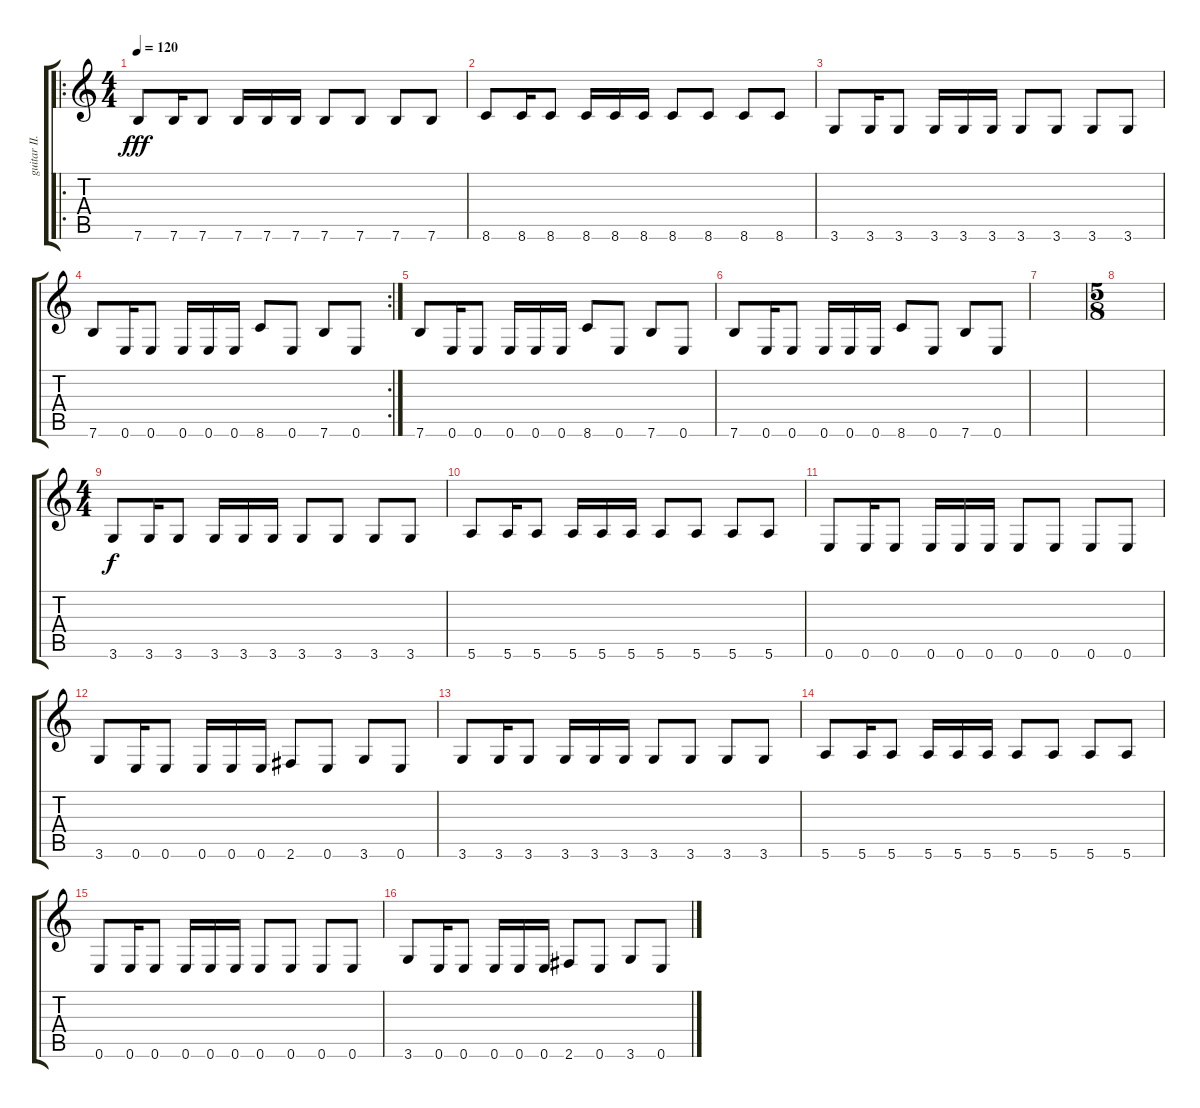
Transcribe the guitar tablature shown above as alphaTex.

\track ("guitar II." "guitar II.") {instrument distortionguitar}
\staff {score tabs}
\tuning (E4 B3 G3 D3 A2 E2) {hide}
\ro
\ts (4 4)
\tempo 120
\clef g2
\ks c
7.6.8{dy fff volume 16 balance 8 instrument distortionguitar} 7.6.16 7.6.8 7.6.16 7.6.16 7.6.16 7.6.8 7.6.8 7.6.8 7.6.8 |
8.6.8 8.6.16 8.6.8 8.6.16 8.6.16 8.6.16 8.6.8 8.6.8 8.6.8 8.6.8 |
3.6.8 3.6.16 3.6.8 3.6.16 3.6.16 3.6.16 3.6.8 3.6.8 3.6.8 3.6.8 |
\rc 2
7.6.8 0.6.16 0.6.8 0.6.16 0.6.16 0.6.16 8.6.8 0.6.8 7.6.8 0.6.8 |
7.6.8 0.6.16 0.6.8 0.6.16 0.6.16 0.6.16 8.6.8 0.6.8 7.6.8 0.6.8 |
7.6.8 0.6.16 0.6.8 0.6.16 0.6.16 0.6.16 8.6.8 0.6.8 7.6.8 0.6.8 |
|
\ts (5 8)
|
\ts (4 4)
3.6.8{dy f volume 16 balance 8 instrument distortionguitar} 3.6.16 3.6.8 3.6.16 3.6.16 3.6.16 3.6.8 3.6.8 3.6.8 3.6.8 |
5.6.8 5.6.16 5.6.8 5.6.16 5.6.16 5.6.16 5.6.8 5.6.8 5.6.8 5.6.8 |
0.6.8 0.6.16 0.6.8 0.6.16 0.6.16 0.6.16 0.6.8 0.6.8 0.6.8 0.6.8 |
3.6.8 0.6.16 0.6.8 0.6.16 0.6.16 0.6.16 2.6.8 0.6.8 3.6.8 0.6.8 |
3.6.8{volume 16 balance 8 instrument distortionguitar} 3.6.16 3.6.8 3.6.16 3.6.16 3.6.16 3.6.8 3.6.8 3.6.8 3.6.8 |
5.6.8 5.6.16 5.6.8 5.6.16 5.6.16 5.6.16 5.6.8 5.6.8 5.6.8 5.6.8 |
0.6.8 0.6.16 0.6.8 0.6.16 0.6.16 0.6.16 0.6.8 0.6.8 0.6.8 0.6.8 |
3.6.8 0.6.16 0.6.8 0.6.16 0.6.16 0.6.16 2.6.8 0.6.8 3.6.8 0.6.8
